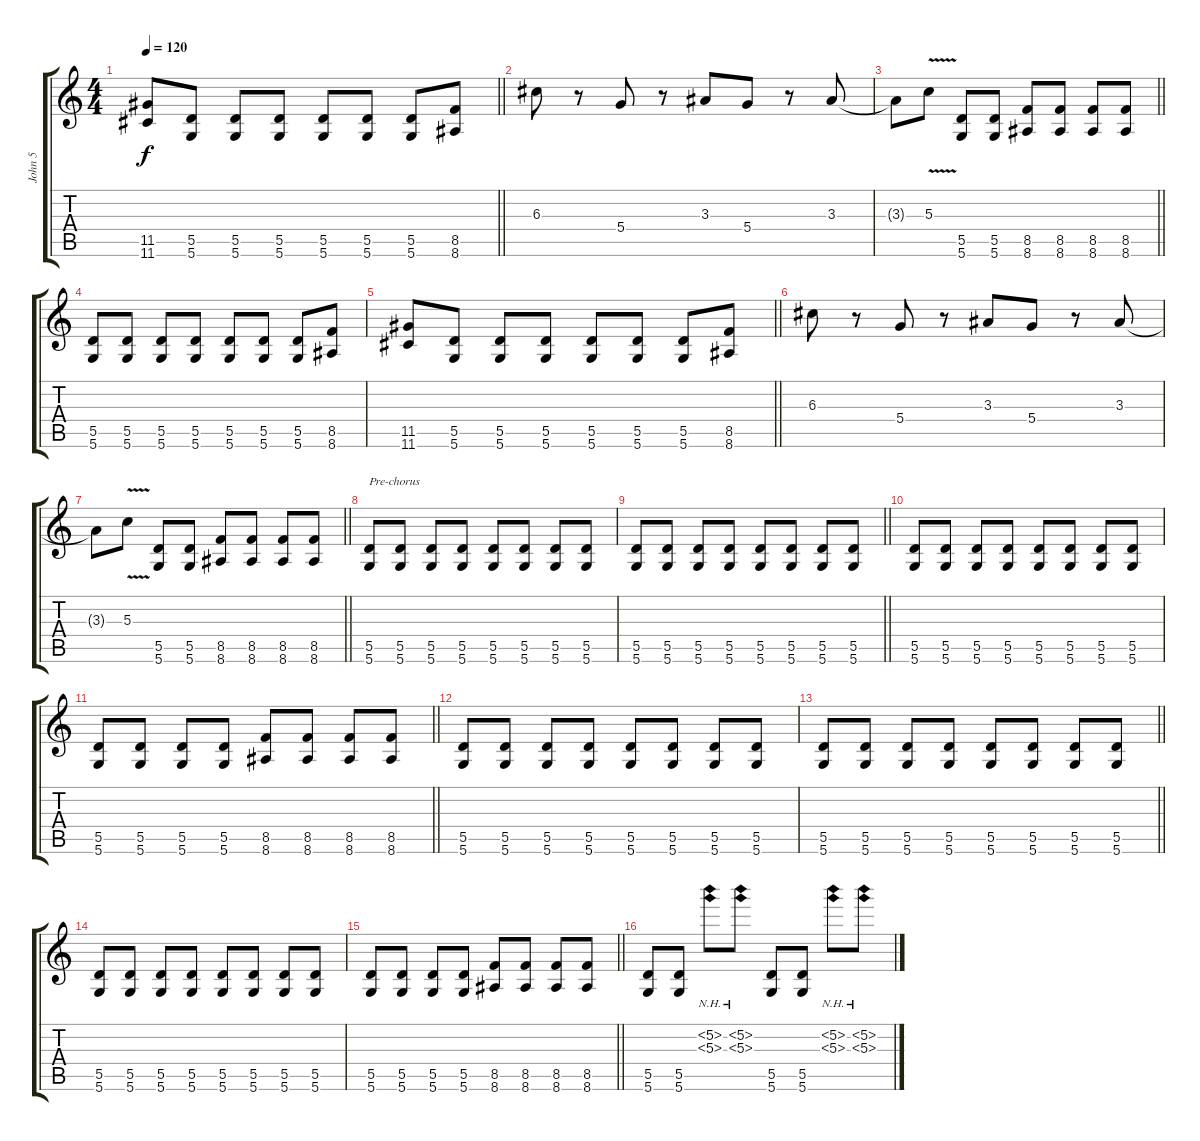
\track ("John 5" "John 5") {instrument distortionguitar}
\staff {score tabs}
\tuning (E4 B3 G3 D3 A2 D2) {hide}
\ts (4 4)
\tempo 120
\clef g2
\barLineRight lightlight
\ks c
(11.5 11.6).8{dy f} (5.5 5.6).8 (5.5 5.6).8 (5.5 5.6).8 (5.5 5.6).8 (5.5 5.6).8 (5.5 5.6).8 (8.5 8.6).8 |
6.3.8 r.8 5.4.8 r.8 3.3.8 5.4.8 r.8 3.3.8 |
\barLineRight lightlight
3.3{t}.8 5.3{v}.8 (5.5 5.6).8 (5.5 5.6).8 (8.5 8.6).8 (8.5 8.6).8 (8.5 8.6).8 (8.5 8.6).8 |
(5.5 5.6).8 (5.5 5.6).8 (5.5 5.6).8 (5.5 5.6).8 (5.5 5.6).8 (5.5 5.6).8 (5.5 5.6).8 (8.5 8.6).8 |
\barLineRight lightlight
(11.5 11.6).8 (5.5 5.6).8 (5.5 5.6).8 (5.5 5.6).8 (5.5 5.6).8 (5.5 5.6).8 (5.5 5.6).8 (8.5 8.6).8 |
6.3.8 r.8 5.4.8 r.8 3.3.8 5.4.8 r.8 3.3.8 |
\barLineRight lightlight
3.3{t}.8 5.3{v}.8 (5.5 5.6).8 (5.5 5.6).8 (8.5 8.6).8 (8.5 8.6).8 (8.5 8.6).8 (8.5 8.6).8 |
(5.5 5.6).8{txt "Pre-chorus"} (5.5 5.6).8 (5.5 5.6).8 (5.5 5.6).8 (5.5 5.6).8 (5.5 5.6).8 (5.5 5.6).8 (5.5 5.6).8 |
\barLineRight lightlight
(5.5 5.6).8 (5.5 5.6).8 (5.5 5.6).8 (5.5 5.6).8 (5.5 5.6).8 (5.5 5.6).8 (5.5 5.6).8 (5.5 5.6).8 |
(5.5 5.6).8 (5.5 5.6).8 (5.5 5.6).8 (5.5 5.6).8 (5.5 5.6).8 (5.5 5.6).8 (5.5 5.6).8 (5.5 5.6).8 |
\barLineRight lightlight
(5.5 5.6).8 (5.5 5.6).8 (5.5 5.6).8 (5.5 5.6).8 (8.5 8.6).8 (8.5 8.6).8 (8.5 8.6).8 (8.5 8.6).8 |
(5.5 5.6).8 (5.5 5.6).8 (5.5 5.6).8 (5.5 5.6).8 (5.5 5.6).8 (5.5 5.6).8 (5.5 5.6).8 (5.5 5.6).8 |
\barLineRight lightlight
(5.5 5.6).8 (5.5 5.6).8 (5.5 5.6).8 (5.5 5.6).8 (5.5 5.6).8 (5.5 5.6).8 (5.5 5.6).8 (5.5 5.6).8 |
(5.5 5.6).8 (5.5 5.6).8 (5.5 5.6).8 (5.5 5.6).8 (5.5 5.6).8 (5.5 5.6).8 (5.5 5.6).8 (5.5 5.6).8 |
\barLineRight lightlight
(5.5 5.6).8 (5.5 5.6).8 (5.5 5.6).8 (5.5 5.6).8 (8.5 8.6).8 (8.5 8.6).8 (8.5 8.6).8 (8.5 8.6).8 |
(5.5 5.6).8 (5.5 5.6).8 (5.2{nh} 5.3{nh}).8 (5.2{nh} 5.3{nh}).8 (5.5 5.6).8 (5.5 5.6).8 (5.2{nh} 5.3{nh}).8 (5.2{nh} 5.3{nh}).8
